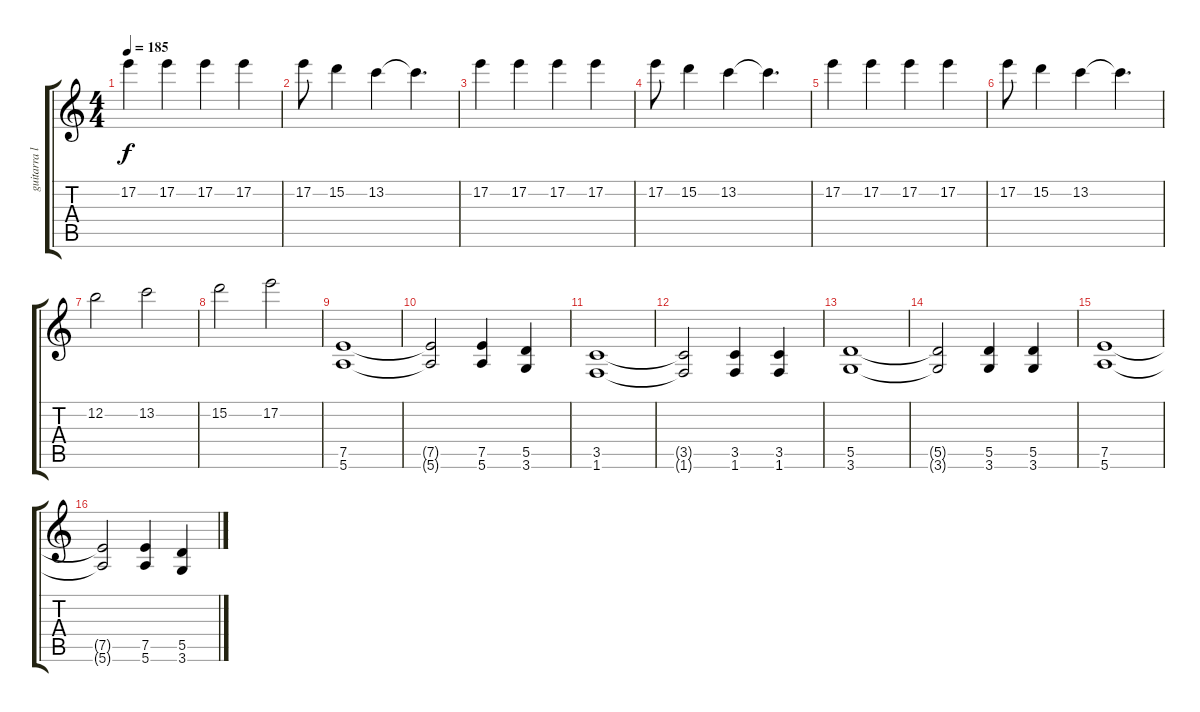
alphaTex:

\track ("guitarra lead" "guitarra l") {instrument distortionguitar}
\staff {score tabs}
\tuning (E4 B3 G3 D3 A2 E2) {hide}
\ts (4 4)
\tempo 185
\clef g2
\ks c
17.2.4{dy f} 17.2.4 17.2.4 17.2.4 |
17.2.8 15.2.4 13.2.4 13.2{t}.4{d} |
17.2.4 17.2.4 17.2.4 17.2.4 |
17.2.8 15.2.4 13.2.4 13.2{t}.4{d} |
17.2.4 17.2.4 17.2.4 17.2.4 |
17.2.8 15.2.4 13.2.4 13.2{t}.4{d} |
12.2.2 13.2.2 |
15.2.2 17.2.2 |
(7.5 5.6).1 |
(7.5{t} 5.6{t}).2 (7.5 5.6).4 (5.5 3.6).4 |
(3.5 1.6).1 |
(3.5{t} 1.6{t}).2 (3.5 1.6).4 (3.5 1.6).4 |
(5.5 3.6).1 |
(5.5{t} 3.6{t}).2 (5.5 3.6).4 (5.5 3.6).4 |
(7.5 5.6).1 |
(7.5{t} 5.6{t}).2 (7.5 5.6).4 (5.5 3.6).4
